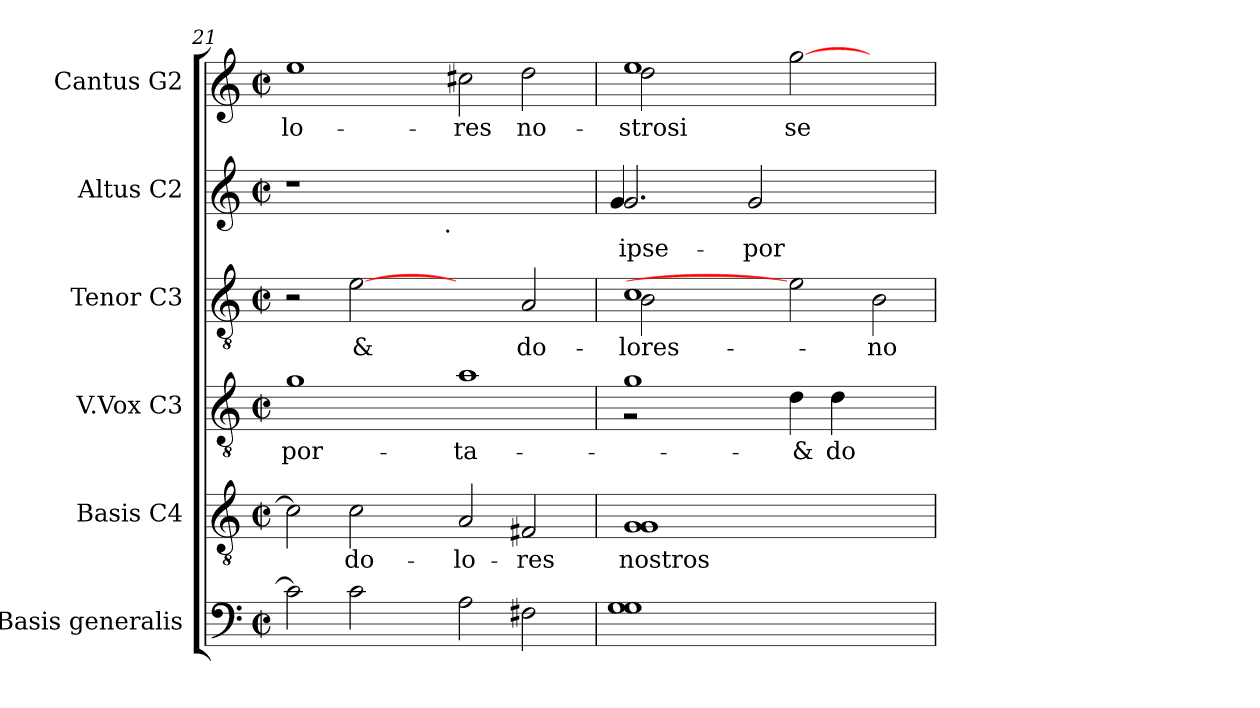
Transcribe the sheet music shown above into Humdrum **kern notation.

**kern	**kern	**text	**kern	**text	**kern	**text	**kern	**text	**kern	**text
*part6	*part5	*part5	*part4	*part4	*part3	*part3	*part2	*part2	*part1	*part1
*staff6	*staff5	*staff5	*staff4	*staff4	*staff3	*staff3	*staff2	*staff2	*staff1	*staff1
*I"Basis  generalis	*I"Basis  C4	*	*I"V.Vox  C3	*	*I"Tenor  C3	*	*I"Altus  C2	*	*I"Cantus  G2	*
*	*I'B	*	*	*	*I'T	*	*I'A	*	*I'C	*
*clefF4	*clefGv2	*	*clefGv2	*	*clefGv2	*	*clefG2	*	*clefG2	*
*k[]	*k[]	*	*k[]	*	*k[]	*	*k[]	*	*k[]	*
*C:	*C:	*	*C:	*	*C:	*	*C:	*	*C:	*
*M2/2	*M2/2	*	*M2/2	*	*M2/2	*	*M2/2	*	*M2/2	*
*met(c|)	*met(c|)	*	*met(c|)	*	*met(c|)	*	*met(c|)	*	*met(c|)	*
=21	=21	=21	=21	=21	=21	=21	=21	=21	=21	=21
!	!	!LO:LY:b:cj	!	!LO:LY:b:cj	!	!	!	!	!	!LO:LY:b:cj
*	*	*	*	*	*	*	*^	*	*	*
2c\]	2c\]	.	1g	por-	2r	.	1r	2ryy	.	1ee	-lo-
!	!	!LO:LY:b:cj	!	!	!	!LO:LY:b:cj	!	!	!	!	!
2c\	2c\	do-	.	.	[2e	&	.	4ryy	.	.	.
.	.	.	.	.	.	.	.	8ryy	.	.	.
.	.	.	.	.	.	.	.	16ryy	.	.	.
.	.	.	.	.	.	.	.	64ryy	.	.	.
!	!	!	!	!	!	!	!	!LO:TX:b:t=.	!	!	!
.	.	.	.	.	.	.	.	1ryy	.	.	.
!	!	!LO:LY:b:cj	!	!LO:LY:b:cj	!	!	!	!	!	!	!LO:LY:b:cj
2A\	2A/	-lo-	1a	-ta-	2ryy	.	1ryy	.	.	2cc#X\	-res
!	!	!LO:LY:b:cj	!	!	!	!LO:LY:b:cj	!	!	!	!	!LO:LY:b:cj
2F#X\	2F#X/	-res	.	.	2A/	do-	.	.	.	2dd\	no-
.	.	.	.	.	.	.	.	32.ryy	.	.	.
=22	=22	=22	=22	=22	=22	=22	=22	=22	=22	=22	=22
!	!	!LO:LY:b:cj	!	!	!	!LO:LY:b:cj	!	!	!LO:LY:b:cj	!	!LO:LY:b:cj
*	*	*	*^	*	*^	*	*	*	*	*^	*
1G 1G	1G 1G	nostros-	1g	2r	.	1c	2B\	-lores-	2.g/	4g/	ipse-	1ee	2dd\	-strosi
.	.	.	.	.	.	.	.	.	.	2.ryy	.	.	.	.
.	.	.	.	2ryy	.	.	1.ryy	.	.	.	.	.	2ryy	.
!	!	!	!	!	!	!	!	!	!	!	!LO:LY:b:cj	!	!	!
.	.	.	.	.	.	.	.	.	2g/	.	-por-	.	.	.
!	!	!	!	!	!LO:LY:b:cj	!	!	!	!	!	!	!	!	!LO:LY:b:cj
1ryy	1ryy	.	4d\	1ryy	-&	2e]	.	.	.	1ryy	.	[>2gg\	1ryy	se
!	!	!	!	!	!LO:LY:b:cj	!	!	!	!	!	!	!	!	!
.	.	.	4d\	.	do-	.	.	.	2.ryy	.	.	.	.	.
!	!	!	!	!	!	!	!	!LO:LY:b:cj	!	!	!	!	!	!
.	.	.	2ryy	.	.	2B\	.	-no-	.	.	.	2ryy	.	.
*	*	*	*v	*v	*	*	*	*	*v	*v	*	*v	*v	*
*	*	*	*	*	*v	*v	*	*	*	*	*
=	=	=	=	=	=	=	=	=	=	=
*-	*-	*-	*-	*-	*-	*-	*-	*-	*-	*-
